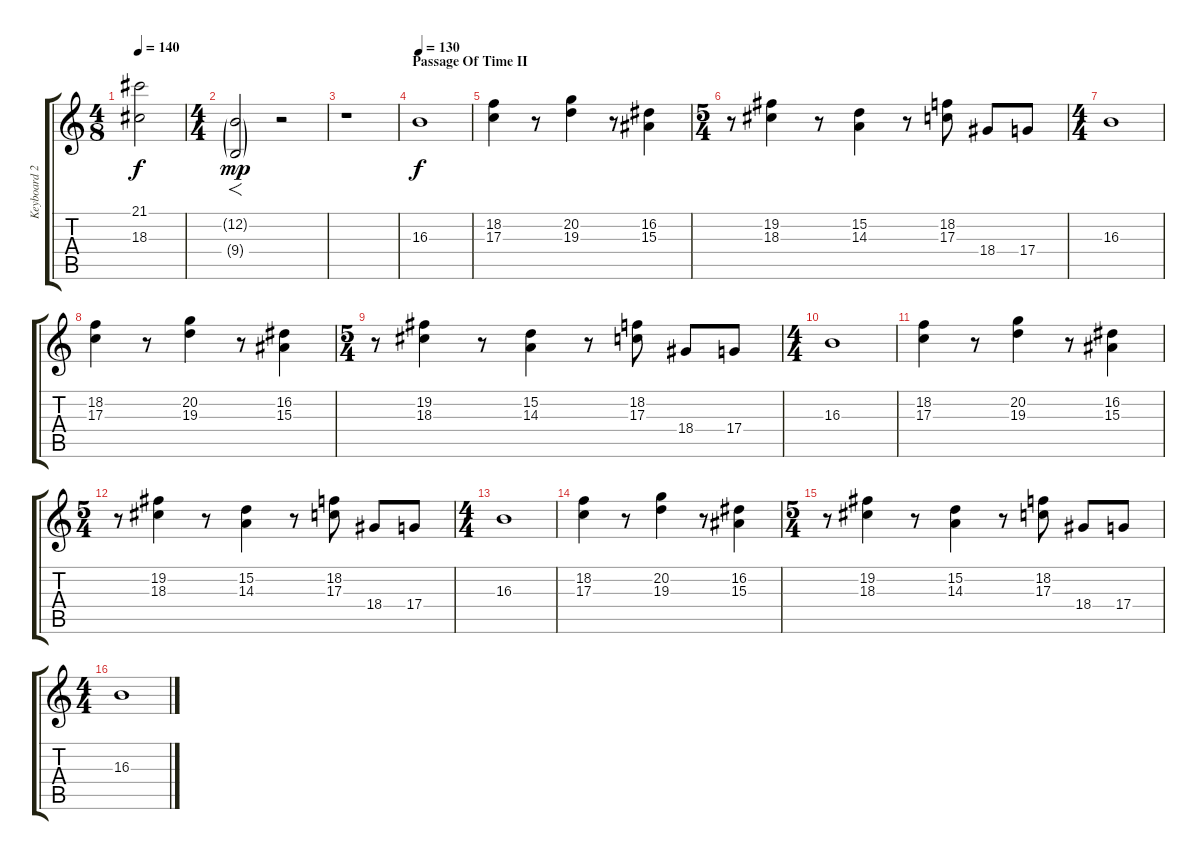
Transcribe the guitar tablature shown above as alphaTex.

\track ("Keyboard 2" "Keyboard 2") {instrument synthstrings1}
\staff {score tabs}
\tuning (E4 B3 G3 D3 A2 E2) {hide}
\ts (4 8)
\tempo 140
\clef g2
\ks c
(21.1{t} 18.3{t}).2{dy f} |
\ts (4 4)
(12.2{g} 9.4{g}).2{f dy mp} r.2 |
r.1 |
\section ("" "Passage Of Time II")
\tempo 130
16.3.1{dy f} |
(18.2 17.3).4 r.8 (20.2 19.3).4 r.8 (16.2 15.3).4 |
\ts (5 4)
r.8 (19.2 18.3).4 r.8 (15.2 14.3).4 r.8 (18.2 17.3).8 18.4.8 17.4.8 |
\ts (4 4)
16.3.1 |
(18.2 17.3).4 r.8 (20.2 19.3).4 r.8 (16.2 15.3).4 |
\ts (5 4)
r.8 (19.2 18.3).4 r.8 (15.2 14.3).4 r.8 (18.2 17.3).8 18.4.8 17.4.8 |
\ts (4 4)
\section ("" "")
16.3.1 |
(18.2 17.3).4 r.8 (20.2 19.3).4 r.8 (16.2 15.3).4 |
\ts (5 4)
r.8 (19.2 18.3).4 r.8 (15.2 14.3).4 r.8 (18.2 17.3).8 18.4.8 17.4.8 |
\ts (4 4)
16.3.1 |
(18.2 17.3).4 r.8 (20.2 19.3).4 r.8 (16.2 15.3).4 |
\ts (5 4)
r.8 (19.2 18.3).4 r.8 (15.2 14.3).4 r.8 (18.2 17.3).8 18.4.8 17.4.8 |
\ts (4 4)
16.3.1
